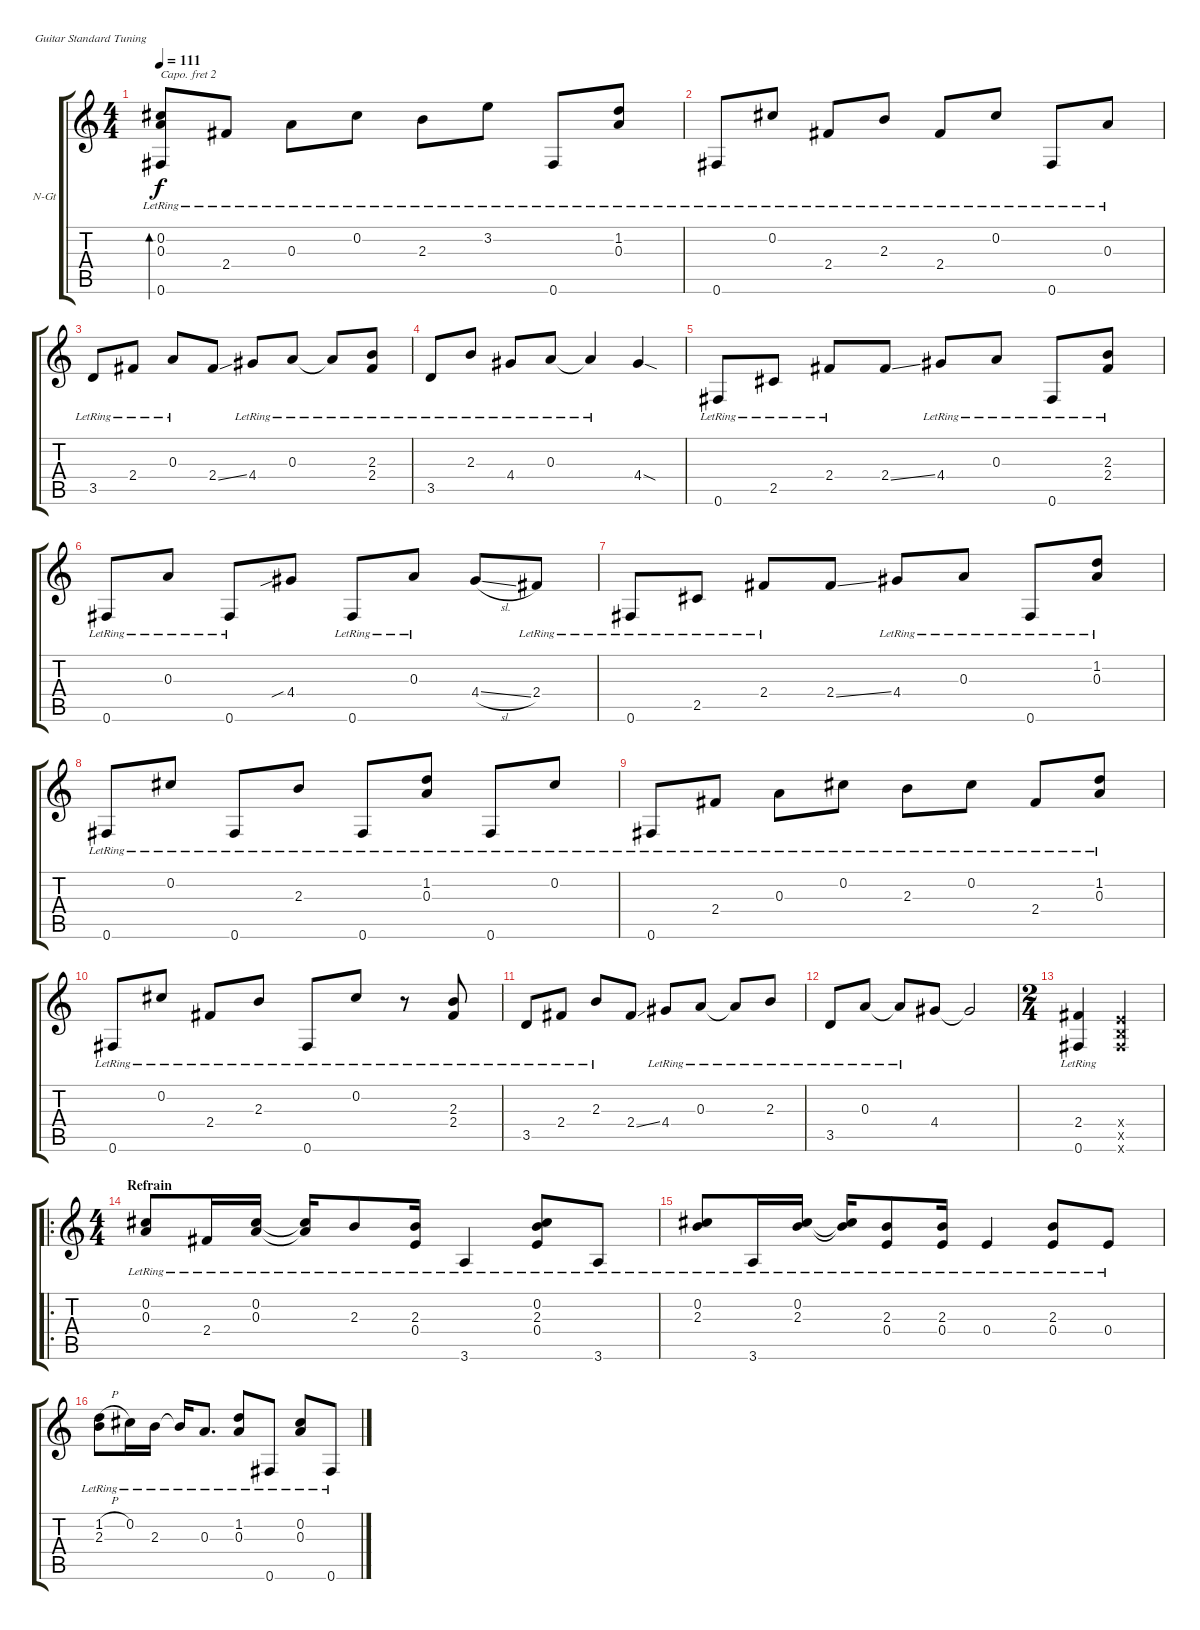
\bracketExtendMode groupsimilarinstruments
\firstSystemTrackNameOrientation horizontal
\otherSystemsTrackNameOrientation horizontal
\track ("Guitare" "N-Gt") {instrument acousticguitarnylon}
\staff {score tabs}
\capo 2
\tuning (E4 B3 G3 D3 A2 E2)
\ts (4 4)
\tempo 111
\clef g2
\ks c
(0.2{lr} 0.3{lr} 0.6{lr}).8{bd 60 dy f} 2.4{lr}.8 0.3{lr}.8 0.2{lr}.8 2.3{lr}.8 3.2{lr}.8 0.6{lr}.8 (1.2{lr} 0.3{lr}).8 |
0.6{lr}.8 0.2{lr}.8 2.4{lr}.8 2.3{lr}.8 2.4{lr}.8 0.2{lr}.8 0.6{lr}.8 0.3{lr}.8 |
3.5{lr}.8 2.4{lr}.8 0.3{lr}.8 2.4{ss}.8 4.4{lr}.8 0.3{lr}.8 0.3{lr t}.8 (2.3{lr} 2.4{lr}).8 |
3.5{lr}.8 2.3{lr}.8 4.4{lr}.8 0.3{lr}.8 0.3{lr t}.4 4.4{sod}.4 |
0.6{lr}.8 2.5{lr}.8 2.4{lr}.8 2.4{ss}.8 4.4{lr}.8 0.3{lr}.8 0.6{lr}.8 (2.3{lr} 2.4{lr}).8 |
0.6{lr}.8 0.3{lr}.8 0.6{lr}.8 4.4{sib}.8 0.6{lr}.8 0.3{lr}.8 4.4{sl}.8 2.4{lr}.8 |
0.6{lr}.8 2.5{lr}.8 2.4{lr}.8 2.4{ss}.8 4.4{lr}.8 0.3{lr}.8 0.6{lr}.8 (1.2{lr} 0.3{lr}).8 |
0.6{lr}.8 0.2{lr}.8 0.6{lr}.8 2.3{lr}.8 0.6{lr}.8 (1.2{lr} 0.3{lr}).8 0.6{lr}.8 0.2{lr}.8 |
0.6{lr}.8 2.4{lr}.8 0.3{lr}.8 0.2{lr}.8 2.3{lr}.8 0.2{lr}.8 2.4{lr}.8 (1.2{lr} 0.3{lr}).8 |
0.6{lr}.8 0.2{lr}.8 2.4{lr}.8 2.3{lr}.8 0.6{lr}.8 0.2{lr}.8 r.8 (2.3{lr} 2.4{lr}).8 |
3.5{lr}.8 2.4{lr}.8 2.3{lr}.8 2.4{ss}.8 4.4{lr}.8 0.3{lr}.8 0.3{lr t}.8 2.3{lr}.8 |
3.5{lr}.8 0.3{lr}.8 0.3{lr t}.8 4.4.8 4.4{t}.2 |
\ts (2 4)
(2.4{lr} 0.6{lr}).4 (0.4{x} 0.5{x} 0.6{x}).4 |
\ro
\ts (4 4)
\section ("" "Refrain")
(0.2{lr} 0.3{lr}).8 2.4{lr}.16 (0.2{lr} 0.3{lr}).16 (0.2{lr t} 0.3{lr t}).16 2.3{lr}.8 (2.3{lr} 0.4{lr}).16 3.6{lr}.4 (0.2{lr} 2.3{lr} 0.4{lr}).8 3.6{lr}.8 |
(0.2{lr} 2.3{lr}).8 3.6{lr}.16 (0.2{lr} 2.3{lr}).16 (0.2{lr t} 2.3{lr t}).16 (2.3{lr} 0.4{lr}).8 (2.3{lr} 0.4{lr}).16 0.4{lr}.4 (2.3{lr} 0.4{lr}).8 0.4{lr}.8 |
(1.2{h} 2.3{lr}).8 0.2{lr}.16 2.3{lr}.16 2.3{lr t}.16 0.3{lr}.8{d} (1.2{lr} 0.3{lr}).8 0.6{lr}.8 (0.2{lr} 0.3{lr}).8 0.6{lr}.8
